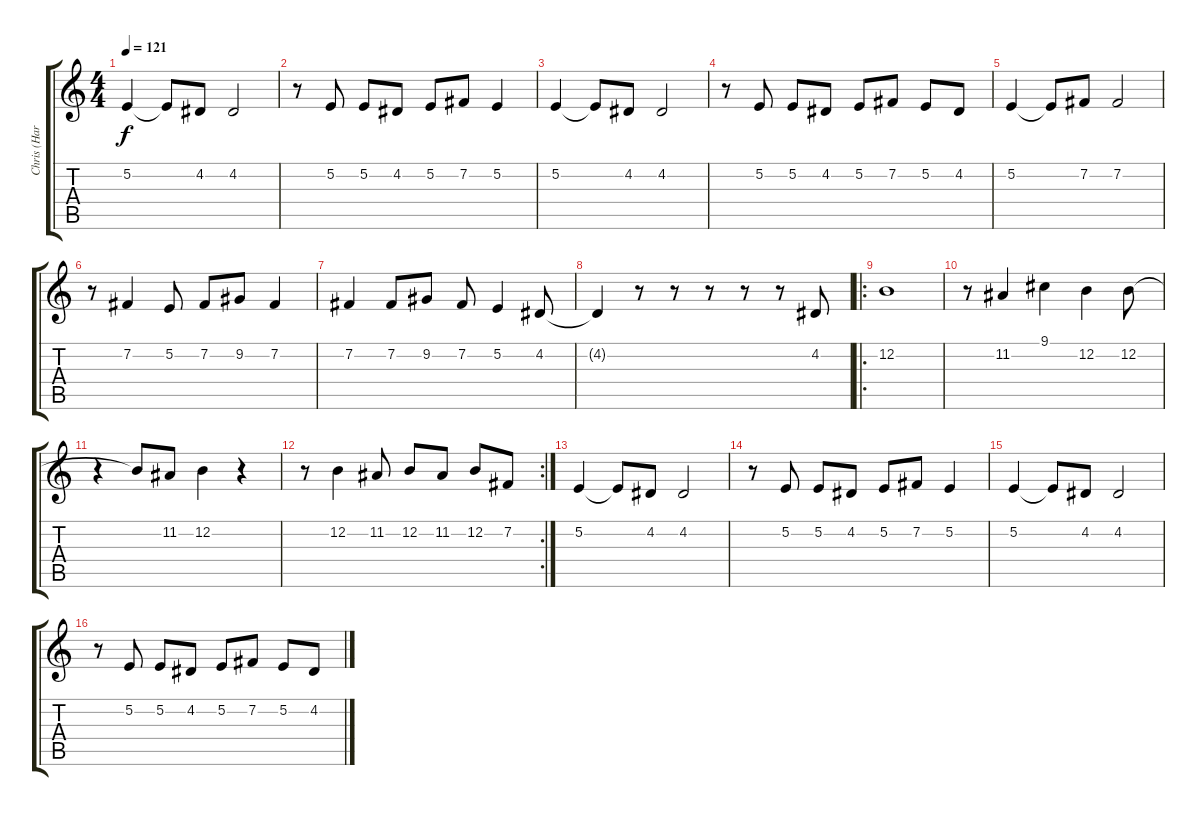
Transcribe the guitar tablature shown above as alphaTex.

\track ("Chris (Harmony)" "Chris (Har") {instrument lead2sawtooth}
\staff {score tabs}
\tuning (E4 B3 G3 D3 A2 E2) {hide}
\ts (4 4)
\tempo 121
\clef g2
\ks c
5.2.4{dy f} 5.2{t}.8 4.2.8 4.2.2 |
r.8 5.2.8 5.2.8 4.2.8 5.2.8 7.2.8 5.2.4 |
5.2.4 5.2{t}.8 4.2.8 4.2.2 |
r.8 5.2.8 5.2.8 4.2.8 5.2.8 7.2.8 5.2.8 4.2.8 |
5.2.4 5.2{t}.8 7.2.8 7.2.2 |
r.8 7.2.4 5.2.8 7.2.8 9.2.8 7.2.4 |
7.2.4 7.2.8 9.2.8 7.2.8 5.2.4 4.2.8 |
4.2{t}.4 r.8 r.8 r.8 r.8 r.8 4.2.8 |
\ro
12.2.1 |
r.8 11.2.4 9.1.4 12.2.4 12.2.8 |
r.4 12.2{t}.8 11.2.8 12.2.4 r.4 |
\rc 2
r.8 12.2.4 11.2.8 12.2.8 11.2.8 12.2.8 7.2.8 |
5.2.4 5.2{t}.8 4.2.8 4.2.2 |
r.8 5.2.8 5.2.8 4.2.8 5.2.8 7.2.8 5.2.4 |
5.2.4 5.2{t}.8 4.2.8 4.2.2 |
r.8 5.2.8 5.2.8 4.2.8 5.2.8 7.2.8 5.2.8 4.2.8
